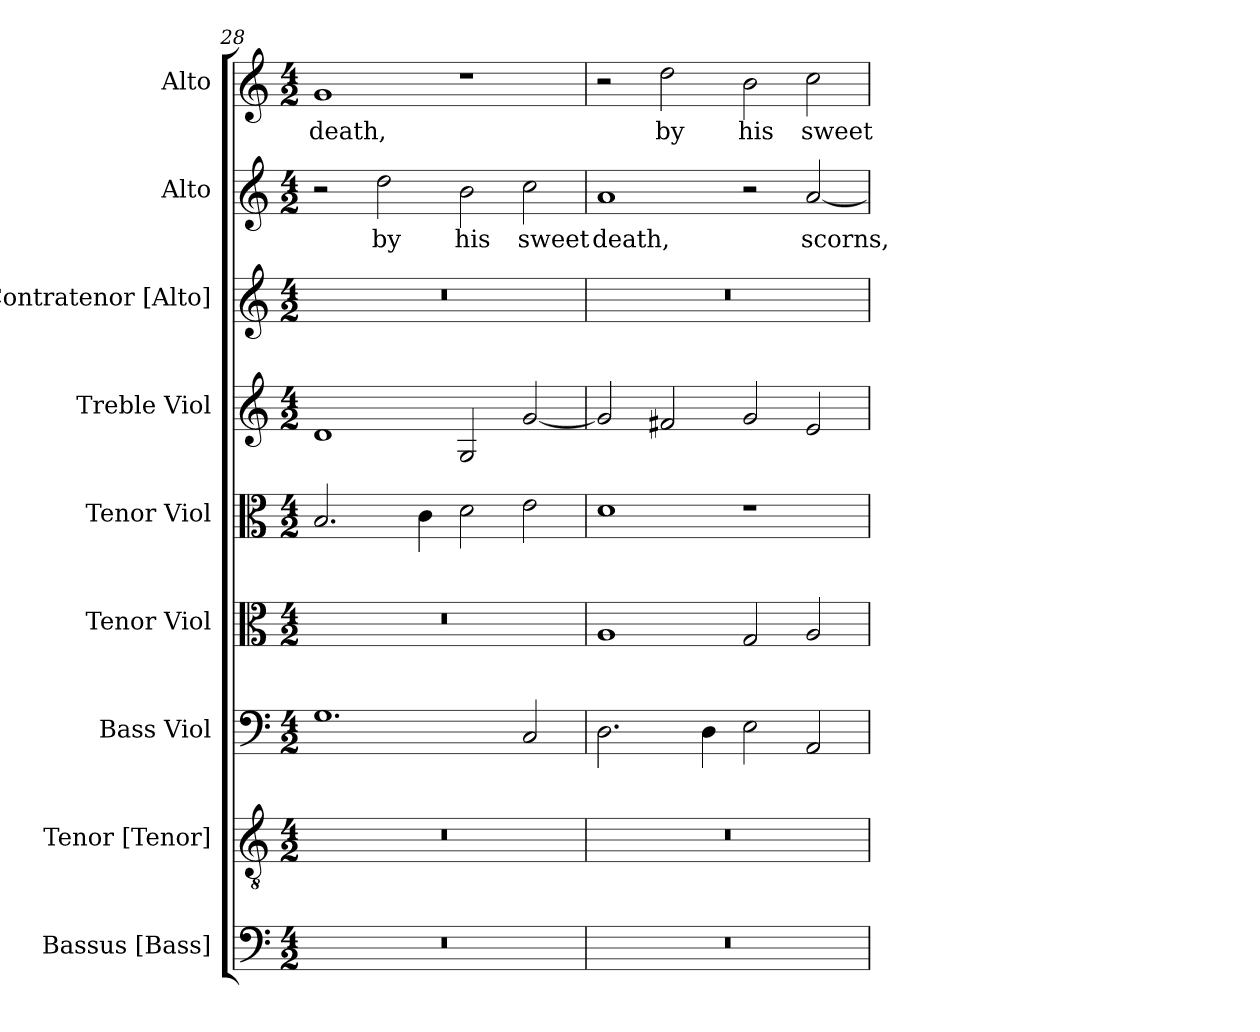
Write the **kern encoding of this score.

**kern	**kern	**kern	**kern	**kern	**kern	**kern	**kern	**text	**kern	**text
*part9	*part8	*part7	*part6	*part5	*part4	*part3	*part2	*part2	*part1	*part1
*staff9	*staff8	*staff7	*staff6	*staff5	*staff4	*staff3	*staff2	*staff2	*staff1	*staff1
*I"Bassus [Bass]	*I"Tenor [Tenor]	*I"Bass Viol	*I"Tenor Viol	*I"Tenor Viol	*I"Treble Viol	*I"Contratenor [Alto]	*I"Alto	*	*I"Alto	*
*I'B.	*I'T.	*I'B. Viol	*I'T. Viol	*I'T. Viol	*I'Tr. Viol	*I'A.	*	*	*I'A.	*
*clefF4	*clefGv2	*clefF4	*clefC3	*clefC3	*clefG2	*clefG2	*clefG2	*	*clefG2	*
*	*ITrd7c12	*	*	*	*	*	*	*	*	*
*k[]	*k[]	*k[]	*k[]	*k[]	*k[]	*k[]	*k[]	*	*k[]	*
*C:	*C:	*C:	*C:	*C:	*C:	*C:	*C:	*	*C:	*
*M4/2	*M4/2	*M4/2	*M4/2	*M4/2	*M4/2	*M4/2	*M4/2	*	*M4/2	*
=28	=28	=28	=28	=28	=28	=28	=28	=28	=28	=28
!LO:N:vis=1	!LO:N:vis=1	!	!LO:N:vis=1	!	!	!LO:N:vis=1	!	!	!	!
!	!	!	!	!	!	!	!	!	!	!LO:LY:b:color=#000000
0r	0r	1.Gi	0r	2.Bi/	1di	0r	2r	.	1gi	death,
!	!	!	!	!	!	!	!	!LO:LY:b:color=#000000	!	!
.	.	.	.	.	.	.	2ddi\	by	.	.
.	.	.	.	4ci\	.	.	.	.	.	.
!	!	!	!	!	!	!	!	!LO:LY:b:color=#000000	!	!
.	.	.	.	2di\	2Gi/	.	2bi\	his	1r	.
!	!	!	!	!	!	!	!	!LO:LY:b:color=#000000	!	!
.	.	2Ci/	.	2ei\	[2gi/	.	2cci\	sweet	.	.
=29	=29	=29	=29	=29	=29	=29	=29	=29	=29	=29
!LO:N:vis=1	!LO:N:vis=1	!	!	!	!	!LO:N:vis=1	!	!	!	!
!	!	!	!	!	!	!	!	!LO:LY:b:color=#000000	!	!
0r	0r	2.Di\	1Ai	1di	2gi/]	0r	1ai	death,	2r	.
!	!	!	!	!	!	!	!	!	!	!LO:LY:b:color=#000000
.	.	.	.	.	2f#Xi/	.	.	.	2ddi\	by
.	.	4Di\	.	.	.	.	.	.	.	.
!	!	!	!	!	!	!	!	!	!	!LO:LY:b:color=#000000
.	.	2Ei\	2Gi/	1r	2gi/	.	2r	.	2bi\	his
!	!	!	!	!	!	!	!	!LO:LY:b:color=#000000	!	!
!	!	!	!	!	!	!	!	!	!	!LO:LY:b:color=#000000
.	.	2AAi/	2Ai/	.	2ei/	.	[2ai/	scorns,	2cci\	sweet
=	=	=	=	=	=	=	=	=	=	=
*-	*-	*-	*-	*-	*-	*-	*-	*-	*-	*-
